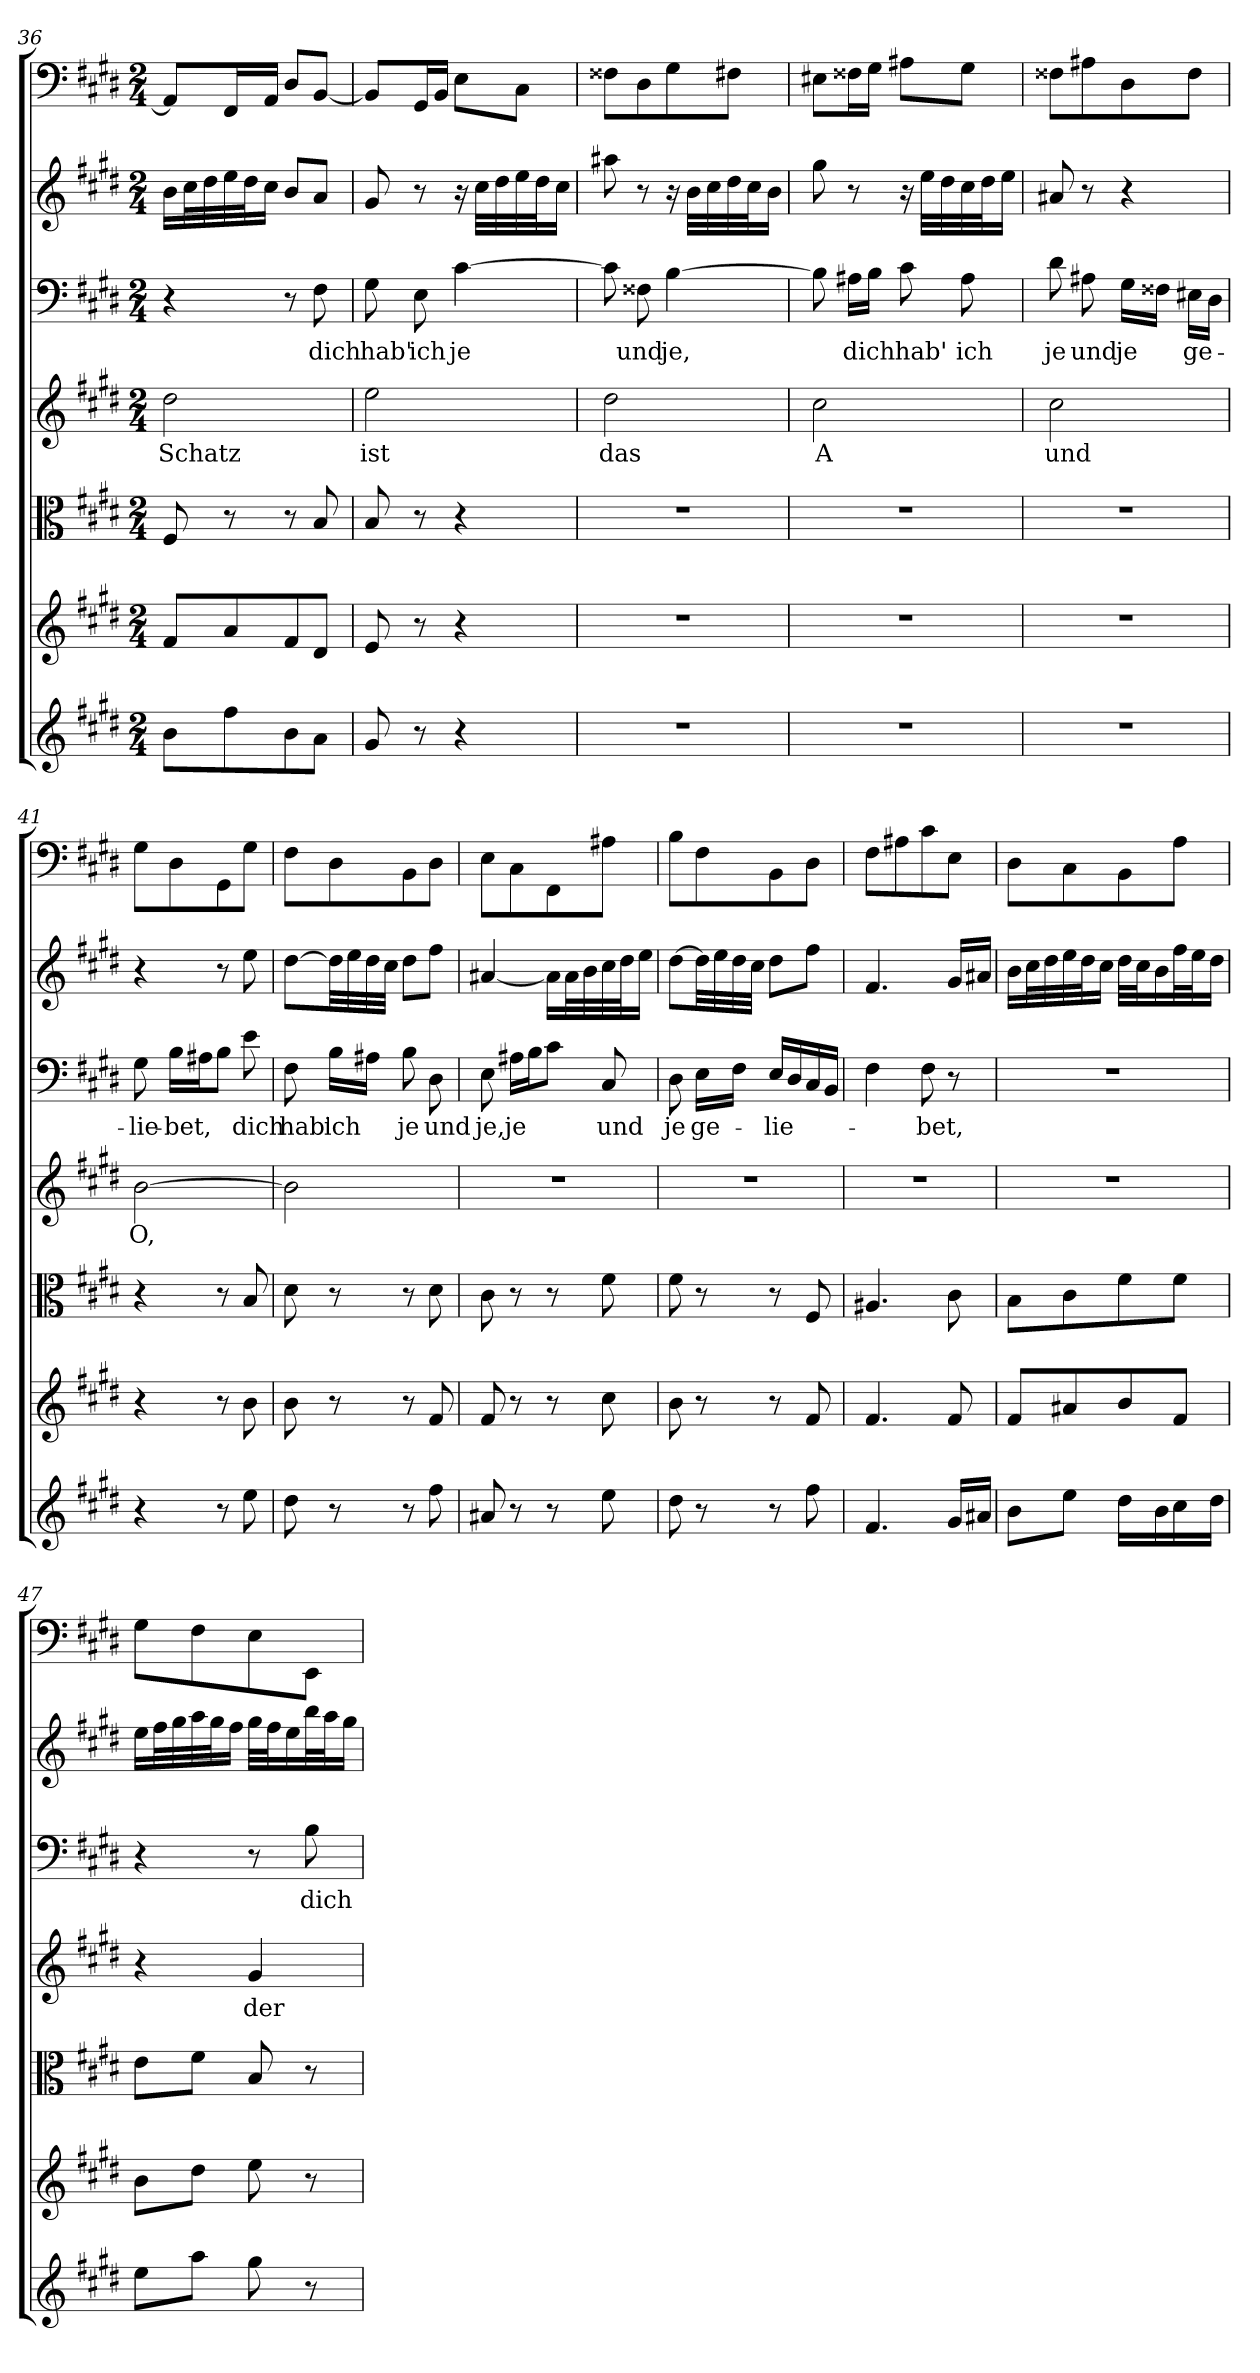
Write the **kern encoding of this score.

**kern	**kern	**kern	**kern	**text	**kern	**text	**kern	**kern
*part7	*part6	*part5	*part4	*part4	*part3	*part3	*part2	*part1
*staff7	*staff6	*staff5	*staff4	*staff4	*staff3	*staff3	*staff2	*staff1
*clefG2	*clefG2	*clefC3	*clefG2	*	*clefF4	*	*clefG2	*clefF4
*k[f#c#g#d#]	*k[f#c#g#d#]	*k[f#c#g#d#]	*k[f#c#g#d#]	*	*k[f#c#g#d#]	*	*k[f#c#g#d#]	*k[f#c#g#d#]
*E:	*E:	*E:	*E:	*	*E:	*	*E:	*E:
*M2/4	*M2/4	*M2/4	*M2/4	*	*M2/4	*	*M2/4	*M2/4
=36	=36	=36	=36	=36	=36	=36	=36	=36
8b\L	8f#/L	8F#/	2dd#\	Schatz	4r	.	16b\LL	8AA/L]
.	.	.	.	.	.	.	32cc#\L	.
.	.	.	.	.	.	.	32dd#\	.
8ff#\	8a/	8r	.	.	.	.	32ee\	16FF#/L
.	.	.	.	.	.	.	32dd#\J	.
.	.	.	.	.	.	.	16cc#\JJ	16AA/JJ
8b\	8f#/	8r	.	.	8r	.	8b/L	8D#/L
8a\J	8d#/J	8B/	.	.	8F#\	dich	8a/J	[8BB/J
=37	=37	=37	=37	=37	=37	=37	=37	=37
8g#/	8e/	8B/	2ee\	ist	8G#\	hab'	8g#/	8BB/L]
8r	8r	8r	.	.	8E\	ich	8r	16GG#/L
.	.	.	.	.	.	.	.	16BB/JJ
4r	4r	4r	.	.	[4c#\	je	16r	8E\L
.	.	.	.	.	.	.	32cc#\LLL	.
.	.	.	.	.	.	.	32dd#\	.
.	.	.	.	.	.	.	32ee\	8C#\J
.	.	.	.	.	.	.	32dd#\J	.
.	.	.	.	.	.	.	16cc#\JJ	.
=38	=38	=38	=38	=38	=38	=38	=38	=38
2r	2r	2r	2dd#\	das	8c#\]	.	8aa#X\	8F##X\L
.	.	.	.	.	8F##X\	und	8r	8D#\
.	.	.	.	.	[4B\	je,	16r	8G#\
.	.	.	.	.	.	.	32b\LLL	.
.	.	.	.	.	.	.	32cc#\	.
.	.	.	.	.	.	.	32dd#\	8F#X\J
.	.	.	.	.	.	.	32cc#\J	.
.	.	.	.	.	.	.	16b\JJ	.
=39	=39	=39	=39	=39	=39	=39	=39	=39
2r	2r	2r	2cc#\	A	8B\]	.	8gg#\	8E#X\L
.	.	.	.	.	16A#X\LL	dich	8r	16F##X\L
.	.	.	.	.	16B\JJ	.	.	16G#\JJ
.	.	.	.	.	8c#\	hab'	16r	8A#X\L
.	.	.	.	.	.	.	32ee\LLL	.
.	.	.	.	.	.	.	32dd#\	.
.	.	.	.	.	8A#\	ich	32cc#\	8G#\J
.	.	.	.	.	.	.	32dd#\J	.
.	.	.	.	.	.	.	16ee\JJ	.
=40	=40	=40	=40	=40	=40	=40	=40	=40
2r	2r	2r	2cc#\	und	8d#\	je	8a#X/	8F##X\L
.	.	.	.	.	8A#X\	und	8r	8A#X\
.	.	.	.	.	16G#\LL	je	4r	8D#\
.	.	.	.	.	16F##X\JJ	.	.	.
.	.	.	.	.	16E#X\LL	ge-	.	8F##\J
.	.	.	.	.	16D#\JJ	.	.	.
=41	=41	=41	=41	=41	=41	=41	=41	=41
4r	4r	4r	[2b\	O,	8G#\	-lie-	4r	8G#\L
.	.	.	.	.	16B\LL	-bet,	.	8D#\
.	.	.	.	.	16A#X\J	.	.	.
8r	8r	8r	.	.	8B\J	.	8r	8GG#\
8ee\	8b\	8B/	.	.	8e\	dich	8ee\	8G#\J
=42	=42	=42	=42	=42	=42	=42	=42	=42
8dd#\	8b\	8d#\	2b\]	.	8F#\	hab'	[8dd#\L	8F#\L
8r	8r	8r	.	.	16B\LL	ich	32dd#\LL]	8D#\
.	.	.	.	.	.	.	32ee\	.
.	.	.	.	.	16A#X\JJ	.	32dd#\	.
.	.	.	.	.	.	.	32cc#\JJJ	.
8r	8r	8r	.	.	8B\	je	8dd#\L	8BB\
8ff#\	8f#/	8d#\	.	.	8D#\	und	8ff#\J	8D#\J
=43	=43	=43	=43	=43	=43	=43	=43	=43
8a#X/	8f#/	8c#\	2r	.	8E\	je,	[4a#X/	8E\L
8r	8r	8r	.	.	16A#X\LL	je	.	8C#\
.	.	.	.	.	16B\J	.	.	.
8r	8r	8r	.	.	8c#\J	.	16a#\LL]	8FF#\
.	.	.	.	.	.	.	32a#\L	.
.	.	.	.	.	.	.	32b\	.
8ee\	8cc#\	8f#\	.	.	8C#/	und	32cc#\	8A#X\J
.	.	.	.	.	.	.	32dd#\J	.
.	.	.	.	.	.	.	16ee\JJ	.
=44	=44	=44	=44	=44	=44	=44	=44	=44
8dd#\	8b\	8f#\	2r	.	8D#\	je	[8dd#\L	8B\L
8r	8r	8r	.	.	16E\LL	ge-	32dd#\LL]	8F#\
.	.	.	.	.	.	.	32ee\	.
.	.	.	.	.	16F#\JJ	.	32dd#\	.
.	.	.	.	.	.	.	32cc#\JJJ	.
8r	8r	8r	.	.	16E/LL	-lie-	8dd#\L	8BB\
.	.	.	.	.	16D#/	.	.	.
8ff#\	8f#/	8F#/	.	.	16C#/	.	8ff#\J	8D#\J
.	.	.	.	.	16BB/JJ	.	.	.
=45	=45	=45	=45	=45	=45	=45	=45	=45
4.f#/	4.f#/	4.A#X/	2r	.	4F#\	.	4.f#/	8F#\L
.	.	.	.	.	.	.	.	8A#X\
.	.	.	.	.	8F#\	-bet,	.	8c#\
16g#/LL	8f#/	8c#\	.	.	8r	.	16g#/LL	8E\J
16a#X/JJ	.	.	.	.	.	.	16a#X/JJ	.
=46	=46	=46	=46	=46	=46	=46	=46	=46
8b\L	8f#/L	8B\L	2r	.	2r	.	16b\LL	8D#\L
.	.	.	.	.	.	.	32cc#\L	.
.	.	.	.	.	.	.	32dd#\	.
8ee\J	8a#X/	8c#\	.	.	.	.	32ee\	8C#\
.	.	.	.	.	.	.	32dd#\J	.
.	.	.	.	.	.	.	16cc#\JJ	.
16dd#\LL	8b/	8f#\	.	.	.	.	32dd#\LLL	8BB\
.	.	.	.	.	.	.	32cc#\J	.
16b\	.	.	.	.	.	.	16b\	.
16cc#\	8f#/J	8f#\J	.	.	.	.	32ff#\L	8A\J
.	.	.	.	.	.	.	32ee\J	.
16dd#\JJ	.	.	.	.	.	.	16dd#\JJ	.
=47	=47	=47	=47	=47	=47	=47	=47	=47
8ee\L	8b\L	8e\L	4r	.	4r	.	16ee\LL	8G#\L
.	.	.	.	.	.	.	32ff#\L	.
.	.	.	.	.	.	.	32gg#\	.
8aa\J	8dd#\J	8f#\J	.	.	.	.	32aa\	8F#\
.	.	.	.	.	.	.	32gg#\J	.
.	.	.	.	.	.	.	16ff#\JJ	.
8gg#\	8ee\	8B/	4g#/	der	8r	.	32gg#\LLL	8E\
.	.	.	.	.	.	.	32ff#\J	.
.	.	.	.	.	.	.	16ee\	.
8r	8r	8r	.	.	8B\	dich	32bb\L	8EE\J
.	.	.	.	.	.	.	32aa\J	.
.	.	.	.	.	.	.	16gg#\JJ	.
=	=	=	=	=	=	=	=	=
*-	*-	*-	*-	*-	*-	*-	*-	*-
